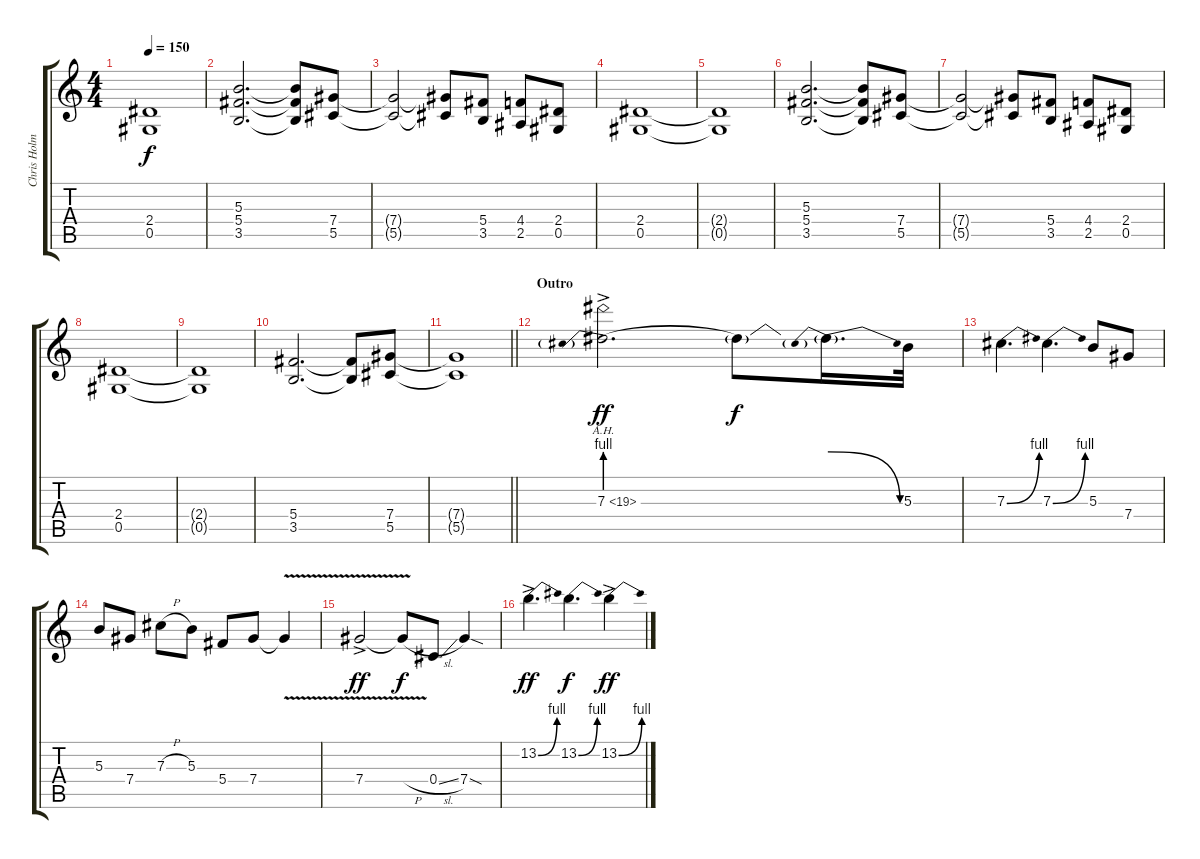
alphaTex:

\track ("Chris Holmes" "Chris Holm") {instrument distortionguitar}
\staff {score tabs}
\tuning (Eb4 Bb3 Gb3 Db3 Ab2 Eb2) {hide}
\ts (4 4)
\tempo 150
\clef g2
\ks c
(2.4{t} 0.5{t}).1{dy f} |
(5.3 5.4 3.5).2{d} (5.3{t} 5.4{t} 3.5{t}).8 (7.4 5.5).8 |
(7.4{t} 5.5{t}).2 (7.4{t} 5.5{t}).8 (5.4 3.5).8 (4.4 2.5).8 (2.4 0.5).8 |
(2.4 0.5).1 |
(2.4{t} 0.5{t}).1 |
(5.3 5.4 3.5).2{d} (5.3{t} 5.4{t} 3.5{t}).8 (7.4 5.5).8 |
(7.4{t} 5.5{t}).2 (7.4{t} 5.5{t}).8 (5.4 3.5).8 (4.4 2.5).8 (2.4 0.5).8 |
(2.4 0.5).1 |
(2.4{t} 0.5{t}).1 |
(5.4 3.5).2{d} (5.4{t} 3.5{t}).8 (7.4 5.5).8 |
\barLineRight lightlight
(7.4{t} 5.5{t}).1 |
\section ("" "Outro")
7.3{be (prebend 0 4 60 4) ah 12 ac}.2{d dy ff} 7.3{t}.8{dy f} 7.3{be (prebendrelease 0 4 60 0) t}.16{d} 5.3.32 |
7.3{be (bend 0 0 60 4)}.4{d} 7.3{be (bend 0 0 60 4)}.4{d} 5.3.8 7.4.8 |
5.3.8 7.4.8 7.3{h}.8 5.3.8 5.4.8 7.4.8 7.4{v t}.4 |
7.4{v ac}.2{dy ff} 7.4{h t}.8{dy f} 0.4{sl}.8 7.4{sod}.4 |
13.2{be (bend 0 0 60 4) ac}.4{d dy ff} 13.2{be (bend 0 0 60 4)}.4{d dy f} 13.2{be (bend 0 0 60 4) ac}.4{dy ff}
